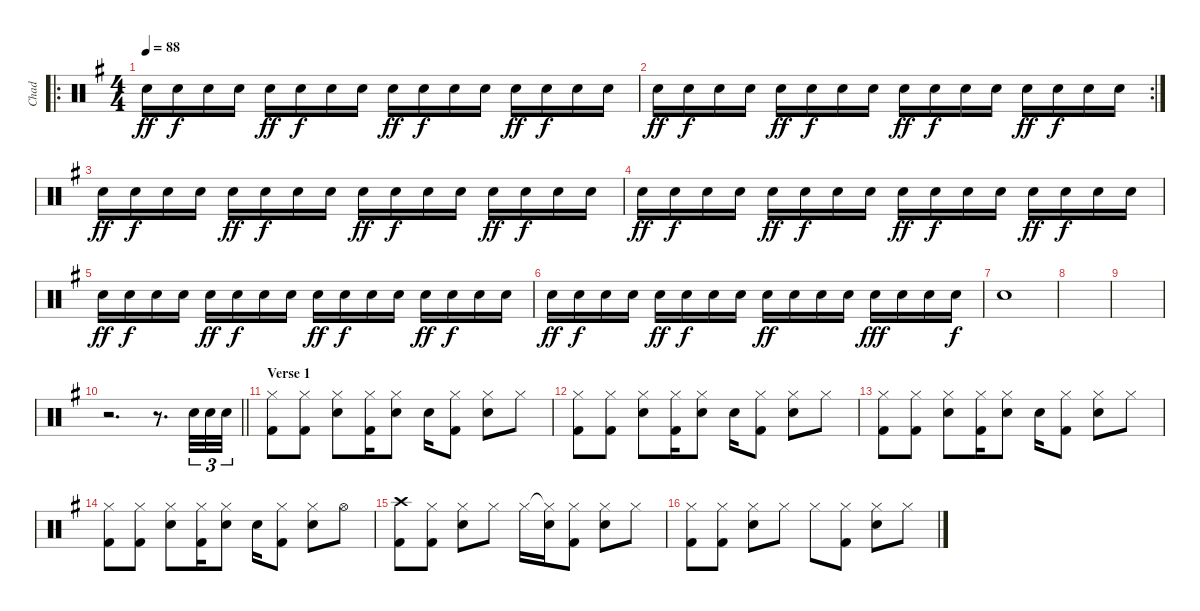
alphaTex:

\track ("Chad" "Chad") {instrument percussion}
\staff {score}
\articulation defaults
\ro
\ts (4 4)
\tempo 88
\clef neutral
\ks g "Snare (hit) 2".16{dy ff volume 9} "Snare (hit) 2".16{dy f} "Snare (hit) 2".16 "Snare (hit) 2".16 "Snare (hit) 2".16{dy ff} "Snare (hit) 2".16{dy f} "Snare (hit) 2".16 "Snare (hit) 2".16 "Snare (hit) 2".16{dy ff} "Snare (hit) 2".16{dy f} "Snare (hit) 2".16 "Snare (hit) 2".16 "Snare (hit) 2".16{dy ff} "Snare (hit) 2".16{dy f} "Snare (hit) 2".16 "Snare (hit) 2".16
|
\rc 2 "Snare (hit) 2".16{dy ff volume 10} "Snare (hit) 2".16{dy f} "Snare (hit) 2".16 "Snare (hit) 2".16 "Snare (hit) 2".16{dy ff} "Snare (hit) 2".16{dy f} "Snare (hit) 2".16 "Snare (hit) 2".16 "Snare (hit) 2".16{dy ff} "Snare (hit) 2".16{dy f} "Snare (hit) 2".16 "Snare (hit) 2".16 "Snare (hit) 2".16{dy ff} "Snare (hit) 2".16{dy f} "Snare (hit) 2".16 "Snare (hit) 2".16
|
"Snare (hit) 2".16{dy ff volume 11} "Snare (hit) 2".16{dy f} "Snare (hit) 2".16 "Snare (hit) 2".16 "Snare (hit) 2".16{dy ff} "Snare (hit) 2".16{dy f} "Snare (hit) 2".16 "Snare (hit) 2".16 "Snare (hit) 2".16{dy ff} "Snare (hit) 2".16{dy f} "Snare (hit) 2".16 "Snare (hit) 2".16 "Snare (hit) 2".16{dy ff} "Snare (hit) 2".16{dy f} "Snare (hit) 2".16 "Snare (hit) 2".16 |
"Snare (hit) 2".16{dy ff volume 12} "Snare (hit) 2".16{dy f} "Snare (hit) 2".16 "Snare (hit) 2".16 "Snare (hit) 2".16{dy ff} "Snare (hit) 2".16{dy f} "Snare (hit) 2".16 "Snare (hit) 2".16 "Snare (hit) 2".16{dy ff} "Snare (hit) 2".16{dy f} "Snare (hit) 2".16 "Snare (hit) 2".16 "Snare (hit) 2".16{dy ff} "Snare (hit) 2".16{dy f} "Snare (hit) 2".16 "Snare (hit) 2".16 |
"Snare (hit) 2".16{dy ff volume 13} "Snare (hit) 2".16{dy f} "Snare (hit) 2".16 "Snare (hit) 2".16 "Snare (hit) 2".16{dy ff} "Snare (hit) 2".16{dy f} "Snare (hit) 2".16 "Snare (hit) 2".16 "Snare (hit) 2".16{dy ff} "Snare (hit) 2".16{dy f} "Snare (hit) 2".16 "Snare (hit) 2".16 "Snare (hit) 2".16{dy ff} "Snare (hit) 2".16{dy f} "Snare (hit) 2".16 "Snare (hit) 2".16 |
"Snare (hit) 2".16{dy ff volume 15} "Snare (hit) 2".16{dy f} "Snare (hit) 2".16 "Snare (hit) 2".16 "Snare (hit) 2".16{dy ff} "Snare (hit) 2".16{dy f} "Snare (hit) 2".16 "Snare (hit) 2".16 "Snare (hit) 2".16{dy ff volume 16} "Snare (hit) 2".16 "Snare (hit) 2".16 "Snare (hit) 2".16 "Snare (hit) 2".16{dy fff} "Snare (hit) 2".16 "Snare (hit) 2".16 "Snare (hit) 2".16{dy f} |
"Snare (hit) 2".1 |
|
|
\barLineRight lightlight
r.2{d} r.8{d} "Snare (hit) 2".32{tu (3 2)} "Snare (hit) 2".32{tu (3 2)} "Snare (hit) 2".32{tu (3 2)} |
\section ("" "Verse 1")
("Hi-Hat (closed)" "Kick (hit) 2").8 ("Hi-Hat (closed)" "Kick (hit) 2").8 ("Hi-Hat (closed)" "Snare (hit) 2").8 ("Hi-Hat (closed)" "Kick (hit) 2").16 ("Hi-Hat (closed)" "Snare (hit) 2").8 "Snare (hit) 2".16 ("Hi-Hat (closed)" "Kick (hit) 2").8 ("Hi-Hat (closed)" "Snare (hit) 2").8 "Hi-Hat (closed)".8 |
("Hi-Hat (closed)" "Kick (hit) 2").8 ("Hi-Hat (closed)" "Kick (hit) 2").8 ("Hi-Hat (closed)" "Snare (hit) 2").8 ("Hi-Hat (closed)" "Kick (hit) 2").16 ("Hi-Hat (closed)" "Snare (hit) 2").8 "Snare (hit) 2".16 ("Hi-Hat (closed)" "Kick (hit) 2").8 ("Hi-Hat (closed)" "Snare (hit) 2").8 "Hi-Hat (closed)".8 |
("Hi-Hat (closed)" "Kick (hit) 2").8 ("Hi-Hat (closed)" "Kick (hit) 2").8 ("Hi-Hat (closed)" "Snare (hit) 2").8 ("Hi-Hat (closed)" "Kick (hit) 2").16 ("Hi-Hat (closed)" "Snare (hit) 2").8 "Snare (hit) 2".16 ("Hi-Hat (closed)" "Kick (hit) 2").8 ("Hi-Hat (closed)" "Snare (hit) 2").8 "Hi-Hat (closed)".8 |
("Hi-Hat (closed)" "Kick (hit) 2").8 ("Hi-Hat (closed)" "Kick (hit) 2").8 ("Hi-Hat (closed)" "Snare (hit) 2").8 ("Hi-Hat (closed)" "Kick (hit) 2").16 ("Hi-Hat (closed)" "Snare (hit) 2").8 "Snare (hit) 2".16 ("Hi-Hat (closed)" "Kick (hit) 2").8 ("Hi-Hat (closed)" "Snare (hit) 2").8 "Hi-Hat (open)".8 |
("Crash high (hit)" "Kick (hit) 2").8 ("Hi-Hat (closed)" "Kick (hit) 2").8 ("Hi-Hat (closed)" "Snare (hit) 2").8 "Hi-Hat (closed)".8 "Hi-Hat (closed)".16 ("Hi-Hat (closed)"{t} "Snare (hit) 2").16 ("Hi-Hat (closed)" "Kick (hit) 2").8 ("Hi-Hat (closed)" "Snare (hit) 2").8 "Hi-Hat (closed)".8 |
("Hi-Hat (closed)" "Kick (hit) 2").8 ("Hi-Hat (closed)" "Kick (hit) 2").8 ("Hi-Hat (closed)" "Snare (hit) 2").8 "Hi-Hat (closed)".8 "Hi-Hat (closed)".8 ("Hi-Hat (closed)" "Kick (hit) 2").8 ("Hi-Hat (closed)" "Snare (hit) 2").8 "Hi-Hat (closed)".8
